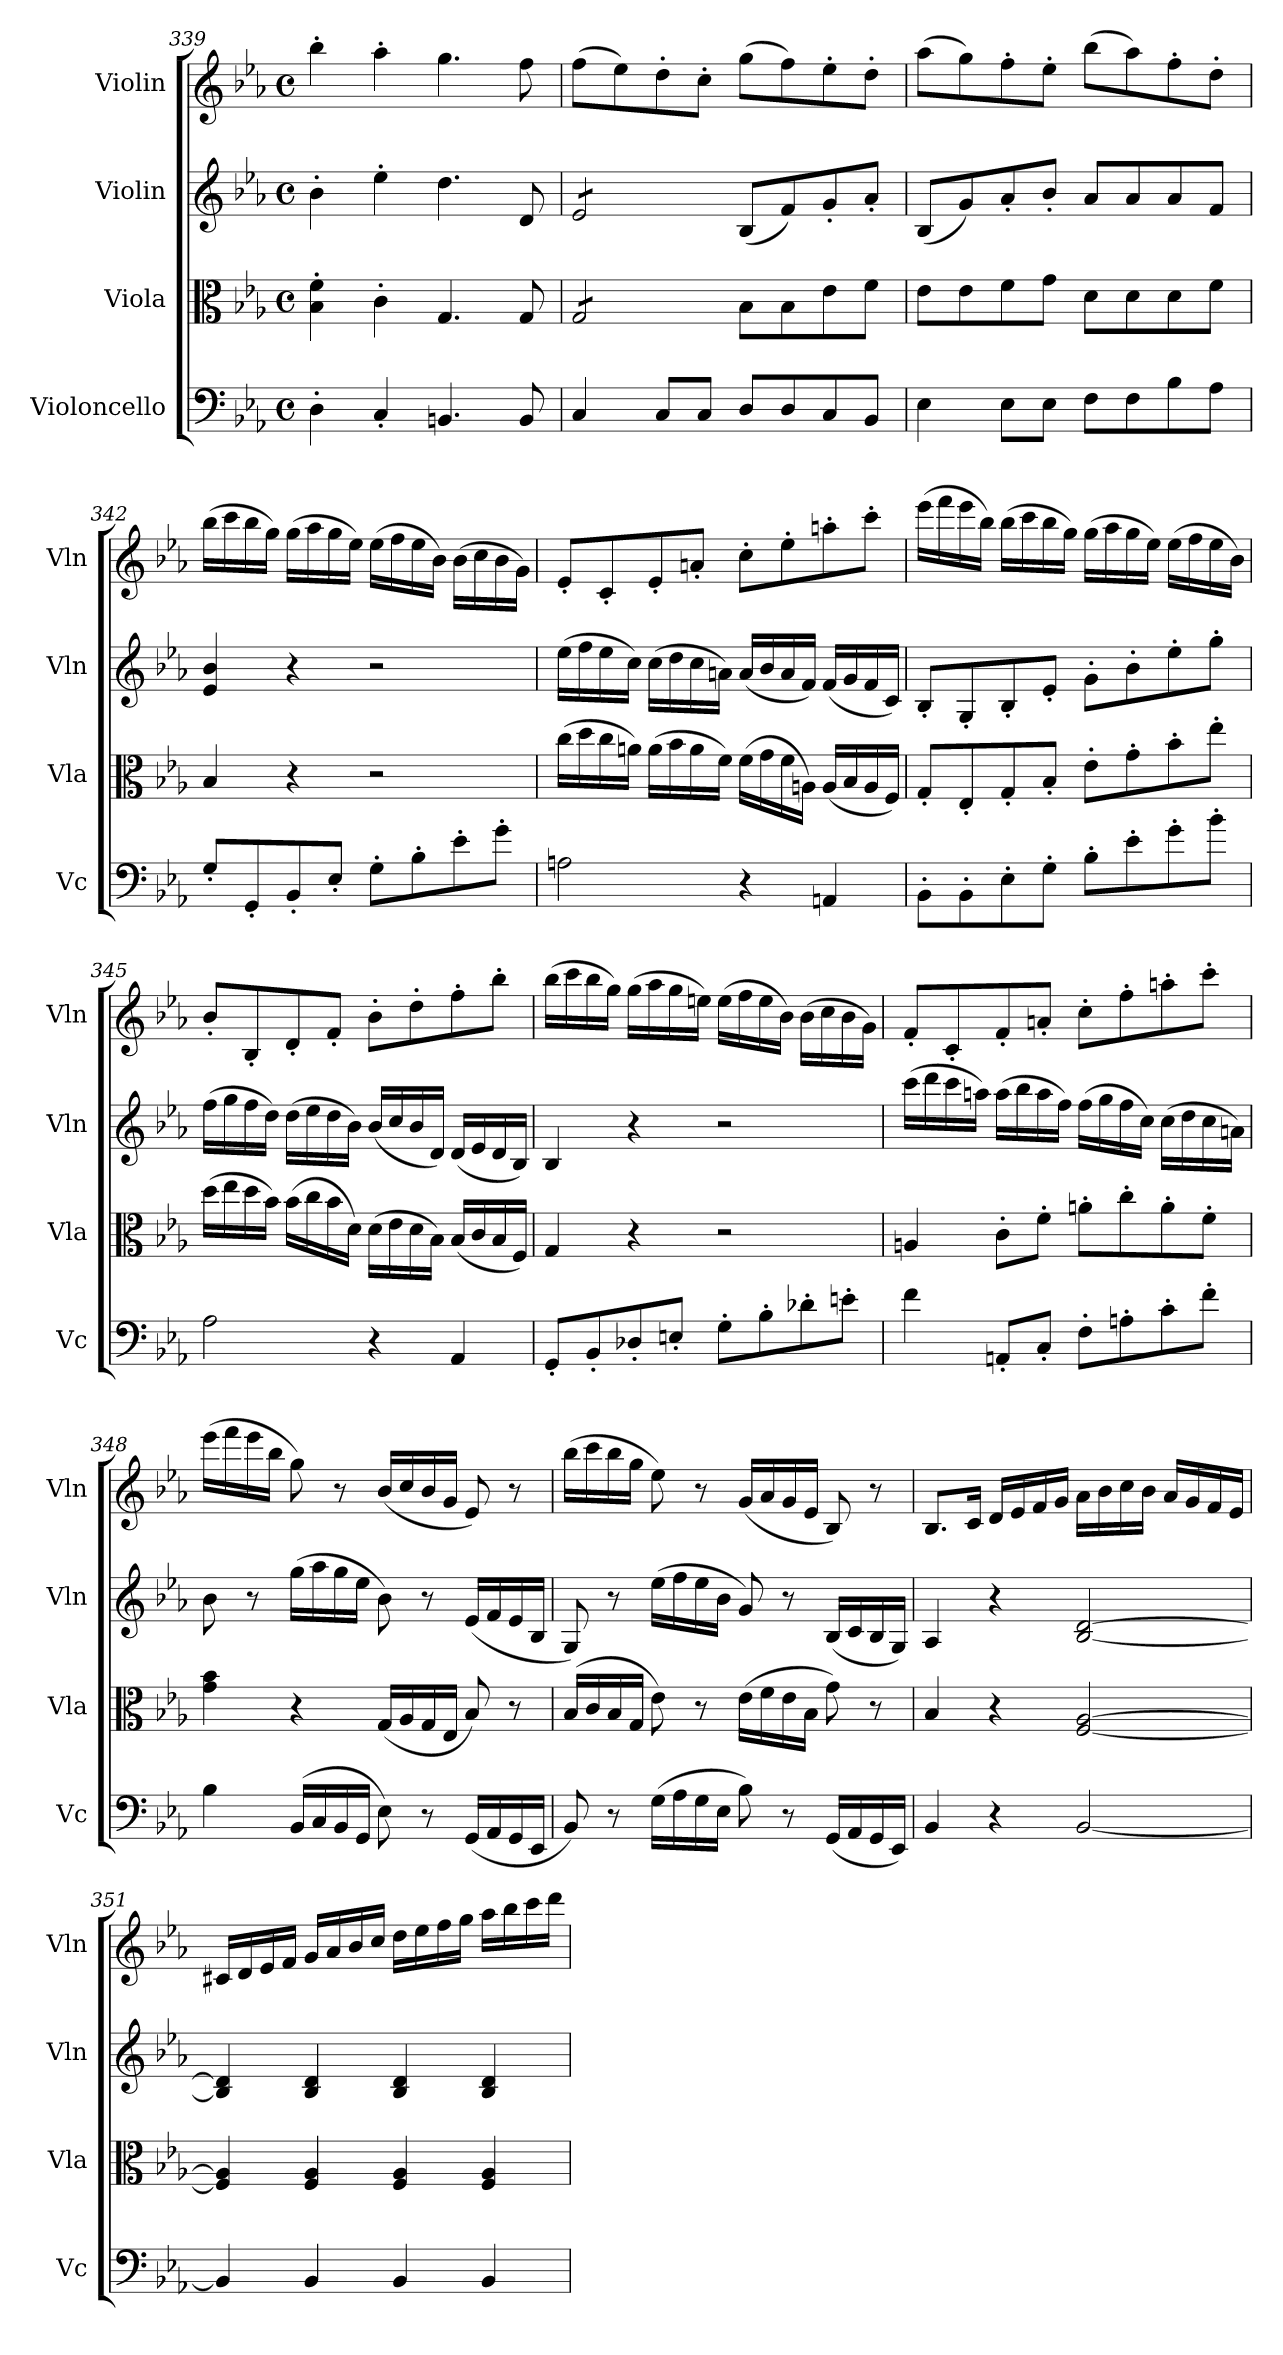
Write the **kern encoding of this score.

**kern	**kern	**kern	**kern
*part4	*part3	*part2	*part1
*staff4	*staff3	*staff2	*staff1
*I"Violoncello	*I"Viola	*I"Violin	*I"Violin
*I'Vc	*I'Vla	*I'Vln	*I'Vln
*clefF4	*clefC3	*clefG2	*clefG2
*k[b-e-a-]	*k[b-e-a-]	*k[b-e-a-]	*k[b-e-a-]
*M4/4	*M4/4	*M4/4	*M4/4
*met(c)	*met(c)	*met(c)	*met(c)
=339	=339	=339	=339
4D'\	4B-\' 4f\'	4b-'\	4bb-'\
4C'/	4c'\	4ee-'\	4aa-'\
4.BBn/	4.G/	4.dd\	4.gg\
8BB/	8G/	8d/	8ff\
=340	=340	=340	=340
*	*tremolo	*	*
*	*	*tremolo	*
4C/	8G/L	8e-/L	(8ff\L
.	8G/	8e-/	8ee-\)
8C/L	8G/	8e-/	8dd'\
8C/J	8G/J	8e-/J	8cc'\J
*	*	*Xtremolo	*
*	*Xtremolo	*	*
8D/L	8B-\L	(8B-/L	(8gg\L
8D/	8B-\	8f/)	8ff\)
8C/	8e-\	8g'/	8ee-'\
8BB-/J	8f\J	8a-'/J	8dd'\J
=341	=341	=341	=341
4E-\	8e-\L	(8B-/L	(8aa-\L
.	8e-\	8g/)	8gg\)
8E-\L	8f\	8a-'/	8ff'\
8E-\J	8g\J	8b-'/J	8ee-'\J
8F\L	8d\L	8a-/L	(8bb-\L
8F\	8d\	8a-/	8aa-\)
8B-\	8d\	8a-/	8ff'\
8A-\J	8f\J	8f/J	8dd'\J
!!LO:LB:g=z
=342	=342	=342	=342
8G'/L	4B-/	4e-/ 4b-/	(16bb-\LL
.	.	.	16ccc\
8GG'/	.	.	16bb-\
.	.	.	16gg\JJ)
8BB-'/	4r	4r	(16gg\LL
.	.	.	16aa-\
8E-'/J	.	.	16gg\
.	.	.	16ee-\JJ)
8G'\L	2r	2r	(16ee-\LL
.	.	.	16ff\
8B-'\	.	.	16ee-\
.	.	.	16b-\JJ)
8e-'\	.	.	(16b-\LL
.	.	.	16cc\
8g'\J	.	.	16b-\
.	.	.	16g\JJ)
=343	=343	=343	=343
2An\	(16cc\LL	(16ee-\LL	8e-'/L
.	16dd\	16ff\	.
.	16cc\	16ee-\	8c'/
.	16an\JJ)	16cc\JJ)	.
.	(16a\LL	(16cc\LL	8e-'/
.	16b-\	16dd\	.
.	16a\	16cc\	8an'/J
.	16f\JJ)	16an\JJ)	.
4r	(16f\LL	(16a/LL	8cc'\L
.	16g\	16b-/	.
.	16f\	16a/	8ee-'\
.	16An\JJ)	16f/JJ)	.
4AAn/	(16A/LL	(16f/LL	8aan'\
.	16B-/	16g/	.
.	16A/	16f/	8ccc'\J
.	16F/JJ)	16c/JJ)	.
=344	=344	=344	=344
8BB-'\L	8G'/L	8B-'/L	(16eee-\LL
.	.	.	16fff\
8BB-'\	8E-'/	8G'/	16eee-\
.	.	.	16bb-\JJ)
8E-'\	8G'/	8B-'/	(16bb-\LL
.	.	.	16ccc\
8G'\J	8B-'/J	8e-'/J	16bb-\
.	.	.	16gg\JJ)
8B-'\L	8e-'\L	8g'\L	(16gg\LL
.	.	.	16aa-\
8e-'\	8g'\	8b-'\	16gg\
.	.	.	16ee-\JJ)
8g'\	8b-'\	8ee-'\	(16ee-\LL
.	.	.	16ff\
8b-'\J	8ee-'\J	8gg'\J	16ee-\
.	.	.	16b-\JJ)
!!LO:LB:g=z
=345	=345	=345	=345
2A-\	(16dd\LL	(16ff\LL	8b-'/L
.	16ee-\	16gg\	.
.	16dd\	16ff\	8B-'/
.	16b-\JJ)	16dd\JJ)	.
.	(16b-\LL	(16dd\LL	8d'/
.	16cc\	16ee-\	.
.	16b-\	16dd\	8f'/J
.	16d\JJ)	16b-\JJ)	.
4r	(16d\LL	(16b-/LL	8b-'\L
.	16e-\	16cc/	.
.	16d\	16b-/	8dd'\
.	16B-\JJ)	16d/JJ)	.
4AA-/	(16B-/LL	(16d/LL	8ff'\
.	16c/	16e-/	.
.	16B-/	16d/	8bb-'\J
.	16F/JJ)	16B-/JJ)	.
=346	=346	=346	=346
8GG'/L	4G/	4B-/	(16bb-\LL
.	.	.	16ccc\
8BB-'/	.	.	16bb-\
.	.	.	16gg\JJ)
8D-X'/	4r	4r	(16gg\LL
.	.	.	16aa-\
8En'/J	.	.	16gg\
.	.	.	16een\JJ)
8G'\L	2r	2r	(16ee\LL
.	.	.	16ff\
8B-'\	.	.	16ee\
.	.	.	16b-\JJ)
8d-X'\	.	.	(16b-\LL
.	.	.	16cc\
8en'\J	.	.	16b-\
.	.	.	16g\JJ)
=347	=347	=347	=347
4f\	4An/	(16ccc\LL	8f'/L
.	.	16ddd\	.
.	.	16ccc\	8c'/
.	.	16aan\JJ)	.
8AAn'/L	8c'\L	(16aa\LL	8f'/
.	.	16bb-\	.
8C'/J	8f'\J	16aa\	8an'/J
.	.	16ff\JJ)	.
8F'\L	8an'\L	(16ff\LL	8cc'\L
.	.	16gg\	.
8An'\	8cc'\	16ff\	8ff'\
.	.	16cc\JJ)	.
8c'\	8a'\	(16cc\LL	8aan'\
.	.	16dd\	.
8f'\J	8f'\J	16cc\	8ccc'\J
.	.	16an\JJ)	.
!!LO:LB:g=z
=348	=348	=348	=348
4B-\	4g\ 4b-\	8b-\	(16eee-\LL
.	.	.	16fff\
.	.	8r	16eee-\
.	.	.	16bb-\JJ
(16BB-/LL	4r	(16gg\LL	8gg\)
16C/	.	16aa-\	.
16BB-/	.	16gg\	8r
16GG/JJ	.	16ee-\JJ	.
8E-\)	(16G/LL	8b-\)	(16b-/LL
.	16A-/	.	16cc/
8r	16G/	8r	16b-/
.	16E-/JJ	.	16g/JJ
(16GG/LL	8B-/)	(16e-/LL	8e-/)
16AA-/	.	16f/	.
16GG/	8r	16e-/	8r
16EE-/JJ	.	16B-/JJ	.
=349	=349	=349	=349
8BB-/)	(16B-/LL	8G/)	(16bb-\LL
.	16c/	.	16ccc\
8r	16B-/	8r	16bb-\
.	16G/JJ	.	16gg\JJ
(16G\LL	8e-\)	(16ee-\LL	8ee-\)
16A-\	.	16ff\	.
16G\	8r	16ee-\	8r
16E-\JJ	.	16b-\JJ	.
8B-\)	(16e-\LL	8g/)	(16g/LL
.	16f\	.	16a-/
8r	16e-\	8r	16g/
.	16B-\JJ	.	16e-/JJ
(16GG/LL	8g\)	(16B-/LL	8B-/)
16AA-/	.	16c/	.
16GG/	8r	16B-/	8r
16EE-/JJ)	.	16G/JJ)	.
=350	=350	=350	=350
4BB-/	4B-/	4A-/	8.B-/L
.	.	.	16c/Jk
4r	4r	4r	16d/LL
.	.	.	16e-/
.	.	.	16f/
.	.	.	16g/JJ
[2BB-/	[2F/ [2A-/	[2B-/ [2d/	16a-\LL
.	.	.	16b-\
.	.	.	16cc\
.	.	.	16b-\JJ
.	.	.	16a-/LL
.	.	.	16g/
.	.	.	16f/
.	.	.	16e-/JJ
=351	=351	=351	=351
4BB-/]	4F/] 4A-/]	4B-/] 4d/]	16c#X/LL
.	.	.	16d/
.	.	.	16e-/
.	.	.	16f/JJ
4BB-/	4F/ 4A-/	4B-/ 4d/	16g/LL
.	.	.	16a-/
.	.	.	16b-/
.	.	.	16cc/JJ
4BB-/	4F/ 4A-/	4B-/ 4d/	16dd\LL
.	.	.	16ee-\
.	.	.	16ff\
.	.	.	16gg\JJ
4BB-/	4F/ 4A-/	4B-/ 4d/	16aa-\LL
.	.	.	16bb-\
.	.	.	16ccc\
.	.	.	16ddd\JJ
=	=	=	=
*-	*-	*-	*-
